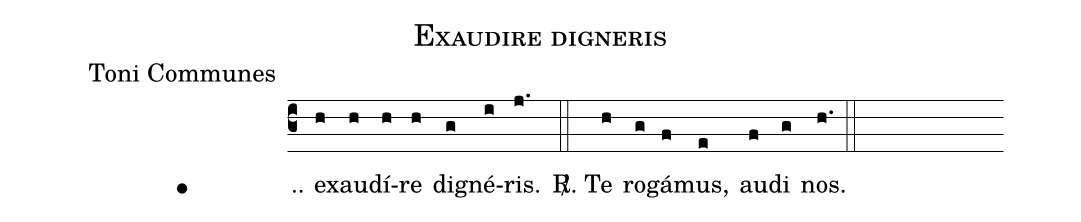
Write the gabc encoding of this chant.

name:Exaudire digneris;
office-part:Toni Communes;
%%
(c3) ... ex(h)au(h)dí(h)re(h) di(g)gné(i)ris.(j.) (::) <sp>R/</sp>. Te(h) ro(g)gá(f)mus,(e) au(f)di(g) nos.(h.) (::)
